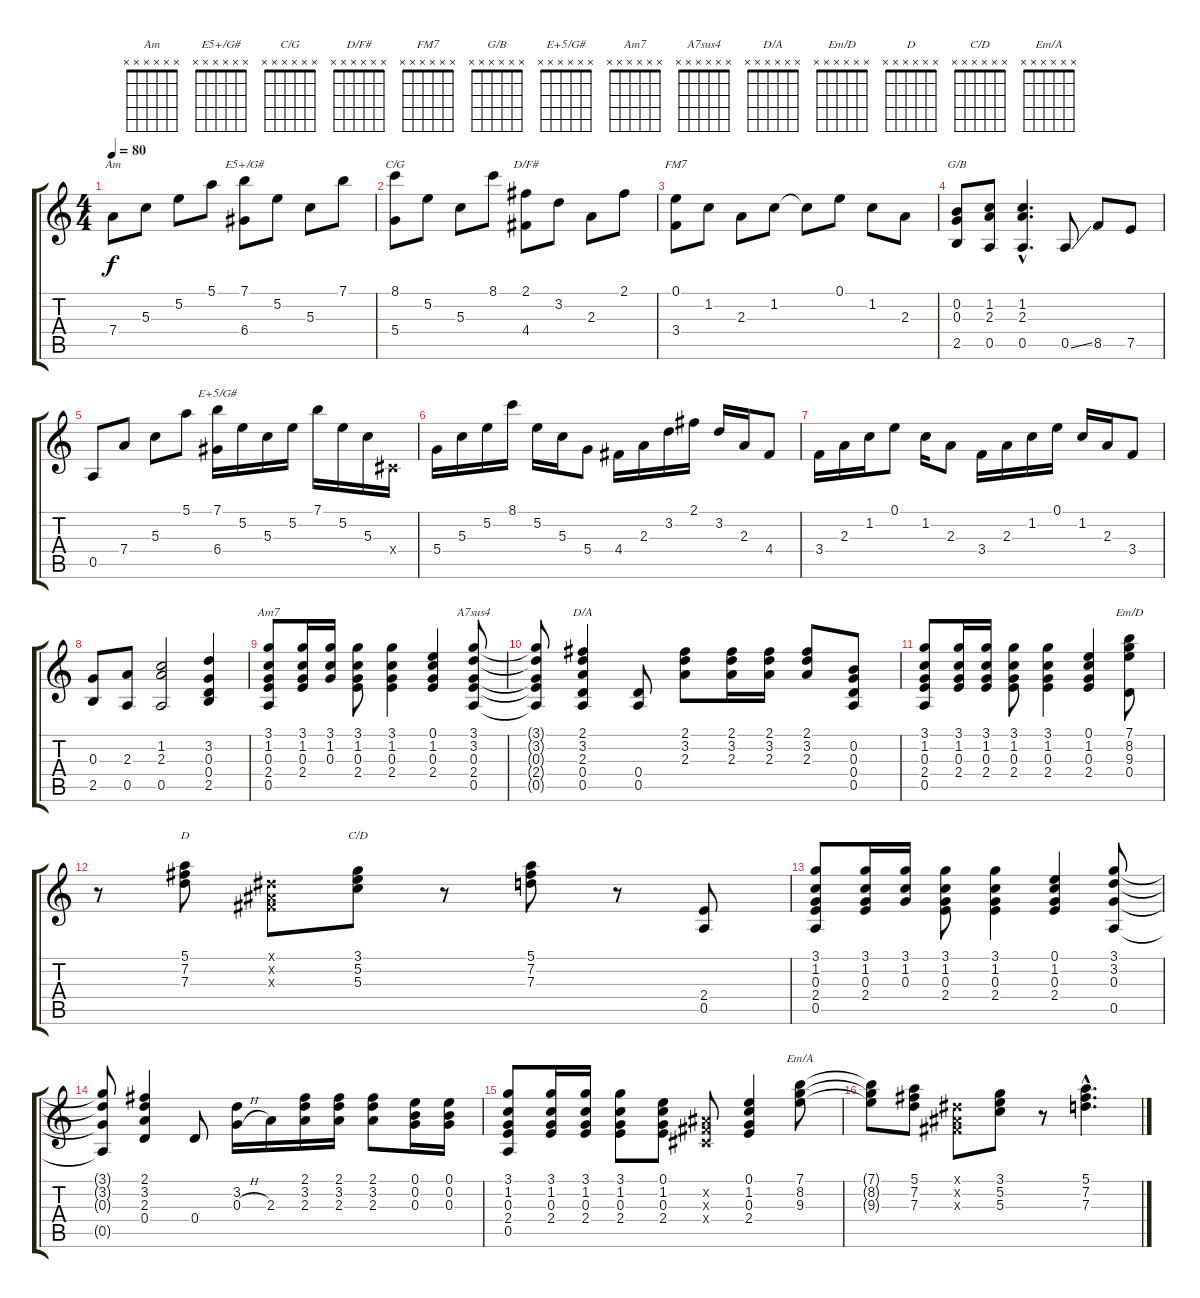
\track "" {instrument acousticguitarsteel}
\staff {score tabs}
\tuning (E4 B3 G3 D3 A2 E2) {hide}
\chord ("Am" x x x x x x) {firstfret 0}
\chord ("E5+/G#" x x x x x x) {firstfret 0}
\chord ("C/G" x x x x x x) {firstfret 0}
\chord ("D/F#" x x x x x x) {firstfret 0}
\chord ("FM7" x x x x x x) {firstfret 0}
\chord ("G/B" x x x x x x) {firstfret 0}
\chord ("E+5/G#" x x x x x x) {firstfret 0}
\chord ("Am7" x x x x x x) {firstfret 0}
\chord ("A7sus4" x x x x x x) {firstfret 0}
\chord ("D/A" x x x x x x) {firstfret 0}
\chord ("Em/D" x x x x x x) {firstfret 0}
\chord ("D" x x x x x x) {firstfret 0}
\chord ("C/D" x x x x x x) {firstfret 0}
\chord ("Em/A" x x x x x x) {firstfret 0}
\ts (4 4)
\tempo 80
\clef g2
\ks c
7.4.8{ch "Am" dy f} 5.3.8 5.2.8 5.1.8 (7.1 6.4).8{ch "E5+/G#"} 5.2.8 5.3.8 7.1.8 |
(8.1 5.4).8{ch "C/G"} 5.2.8 5.3.8 8.1.8 (2.1 4.4).8{ch "D/F#"} 3.2.8 2.3.8 2.1.8 |
(0.1 3.4).8{ch "FM7"} 1.2.8 2.3.8 1.2.8 1.2{t}.8 0.1.8 1.2.8 2.3.8 |
(0.2 0.3 2.5).8{ch "G/B"} (1.2 2.3 0.5).8 (1.2{hac} 2.3{hac} 0.5{hac}).4{d} 0.5{ss}.8 8.5.8 7.5.8 |
0.5.8 7.4.8 5.3.8 5.1.8 (7.1 6.4).16{ch "E+5/G#"} 5.2.16 5.3.16 5.2.16 7.1.16 5.2.16 5.3.16 -1.4{x}.16 |
5.4.16 5.3.16 5.2.16 8.1.16 5.2.16 5.3.16 5.4.8 4.4.16 2.3.16 3.2.16 2.1.16 3.2.16 2.3.16 4.4.8 |
3.4.16 2.3.16 1.2.16 0.1.8 1.2.16 2.3.8 3.4.16 2.3.16 1.2.16 0.1.16 1.2.16 2.3.16 3.4.8 |
(0.3 2.5).8 (2.3 0.5).8 (1.2 2.3 0.5).2 (3.2 0.3 0.4 2.5).4 |
(3.1 1.2 0.3 2.4 0.5).8{ch "Am7"} (3.1 1.2 0.3 2.4).16 (3.1 1.2 0.3).16 (3.1 1.2 0.3 2.4).8 (3.1 1.2 0.3 2.4).4 (0.1 1.2 0.3 2.4).4 (3.1 3.2 0.3 2.4 0.5).8{ch "A7sus4"} |
(3.1{t} 3.2{t} 0.3{t} 2.4{t} 0.5{t}).8 (2.1 3.2 2.3 0.4 0.5).4{ch "D/A"} (0.4 0.5).8 (2.1 3.2 2.3).8 (2.1 3.2 2.3).16 (2.1 3.2 2.3).16 (2.1 3.2 2.3).8 (0.2 0.3 0.4 0.5).8 |
(3.1 1.2 0.3 2.4 0.5).8 (3.1 1.2 0.3 2.4).16 (3.1 1.2 0.3 2.4).16 (3.1 1.2 0.3 2.4).8 (3.1 1.2 0.3 2.4).4 (0.1 1.2 0.3 2.4).4 (7.1 8.2 9.3 0.4).8{ch "Em/D"} |
r.8 (5.1 7.2 7.3).8{ch "D"} (-1.1{x} -1.2{x} -1.3{x}).8 (3.1 5.2 5.3).8{ch "C/D"} r.8 (5.1 7.2 7.3).8 r.8 (2.4 0.5).8 |
(3.1 1.2 0.3 2.4 0.5).8 (3.1 1.2 0.3 2.4).16 (3.1 1.2 0.3).16 (3.1 1.2 0.3 2.4).8 (3.1 1.2 0.3 2.4).4 (0.1 1.2 0.3 2.4).4 (3.1 3.2 0.3 0.5).8 |
(3.1{t} 3.2{t} 0.3{t} 0.5{t}).8 (2.1 3.2 2.3 0.4).4 0.4.8 (3.2 0.3{h}).16 2.3.16 (2.1 3.2 2.3).16 (2.1 3.2 2.3).16 (2.1 3.2 2.3).8 (0.1 0.2 0.3).16 (0.1 0.2 0.3).16 |
(3.1 1.2 0.3 2.4 0.5).8 (3.1 1.2 0.3 2.4).16 (3.1 1.2 0.3 2.4).16 (3.1 1.2 0.3 2.4).8 (0.1 1.2 0.3 2.4).8 (-1.2{x} -1.3{x} -1.4{x}).8 (0.1 1.2 0.3 2.4).4 (7.1 8.2 9.3).8{ch "Em/A"} |
(7.1{t} 8.2{t} 9.3{t}).8 (5.1 7.2 7.3).8 (-1.1{x} -1.2{x} -1.3{x}).8 (3.1 5.2 5.3).8 r.8 (5.1{hac} 7.2{hac} 7.3{hac}).4{d}
